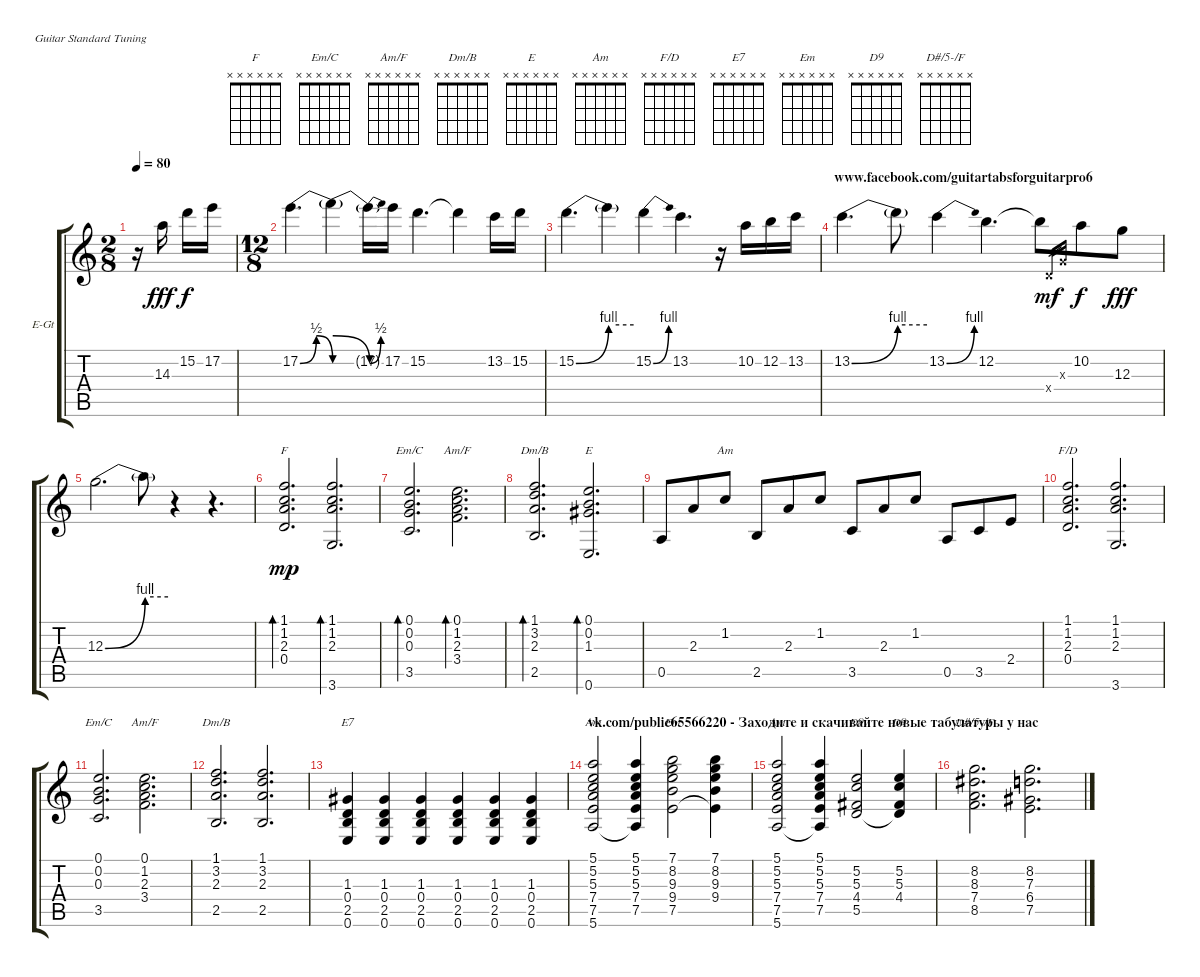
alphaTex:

\bracketExtendMode groupsimilarinstruments
\firstSystemTrackNameOrientation horizontal
\otherSystemsTrackNameOrientation horizontal
\track ("Гитара" "E-Gt") {instrument distortionguitar}
\staff {score tabs}
\tuning (E4 B3 G3 D3 A2 E2)
\chord ("F" x x x x x x)
\chord ("Em/C" x x x x x x)
\chord ("Am/F" x x x x x x)
\chord ("Dm/B" x x x x x x)
\chord ("E" x x x x x x)
\chord ("Am" x x x x x x)
\chord ("F/D" x x x x x x)
\chord ("E7" x x x x x x)
\chord ("Em" x x x x x x)
\chord ("D9" x x x x x x)
\chord ("D#/5-/F" x x x x x x)
\ts (2 8)
\tempo 80
\clef g2
\ks c
r.16{dy fff instrument distortionguitar} 14.3.16 15.2.16{dy f} 17.2.16 |
\ts (12 8)
17.2{be (bendrelease 0 0 30 2 30 2 60 0)}.4{d} 17.2{be (release 0 2 60 0) t}.4 17.2{be (bend 0 0 60 2) t}.16 17.2.16 15.2.4{d} 15.2{t}.4 13.2.16 15.2.16 |
15.2{be (bend 0 0 60 4)}.4{d} 15.2{be (hold 0 4 60 4) t}.4 15.2{be (bend 0 0 60 4)}.4 13.2.4{d} r.16 10.2.16 12.2.16 13.2.16 |
\section ("" "www.facebook.com/guitartabsforguitarpro6")
13.2{be (bend 0 0 60 4)}.4{d} 13.2{be (hold 0 4 60 4) t}.8 13.2{be (bend 0 0 60 4)}.4 12.2.4{d} 12.2{t}.8 0.4{x}.16{gr dy mf} 0.3{x}.16{gr} 10.2.8{dy f} 12.3.8{dy fff} |
12.3{be (bend 0 0 60 4)}.2{d} 12.3{be (hold 0 4 60 4) t}.8 r.4 r.4{d} |
(1.1 1.2 2.3 0.4).2{d bd 119 ch "F" dy mp} (1.1 1.2 2.3 3.6).2{d bd 119} |
(0.1 0.2 0.3 3.5).2{d bd 119 ch "Em/C"} (0.1 1.2 2.3 3.4).2{d bd 119 ch "Am/F"} |
(1.1 3.2 2.3 2.5).2{d bd 119 ch "Dm/B"} (0.1 0.2 1.3 0.6).2{d bd 119 ch "E"} |
0.5.8 2.3.8 1.2.8{ch "Am"} 2.5.8 2.3.8 1.2.8 3.5.8 2.3.8 1.2.8 0.5.8 3.5.8 2.4.8 |
(1.1 1.2 2.3 0.4).2{d ch "F/D"} (1.1 1.2 2.3 3.6).2{d} |
(0.1 0.2 0.3 3.5).2{d ch "Em/C"} (0.1 1.2 2.3 3.4).2{d ch "Am/F"} |
(1.1 3.2 2.3 2.5).2{d ch "Dm/B"} (1.1 3.2 2.3 2.5).2{d} |
(1.3 0.4 2.5 0.6).4{ch "E7"} (1.3 0.4 2.5 0.6).4 (1.3 0.4 2.5 0.6).4 (1.3 0.4 2.5 0.6).4 (1.3 0.4 2.5 0.6).4 (1.3 0.4 2.5 0.6).4 |
\section ("" "vk.com/public65566220 - Заходите и скачивайте новые табулатуры у нас")
(5.1 5.2 5.3 7.4 7.5 5.6).2{ch "Am"} (5.1 5.2 5.3 7.4 7.5 5.6{t}).4 (7.1 8.2 9.3 9.4 7.5).2{ch "Em"} (7.1 8.2 9.3 9.4 7.5{t}).4 |
(5.1 5.2 5.3 7.4 7.5 5.6).2{ch "Am"} (5.1 5.2 5.3 7.4 7.5 5.6{t}).4 (5.2 5.3 4.4 5.5).2{ch "D9"} (5.2 5.3 4.4 5.5{t}).4{ch "D9"} |
(8.2 8.3 7.4 8.5).2{d ch "D#/5-/F"} (8.2 7.3 6.4 7.5).2{d}
